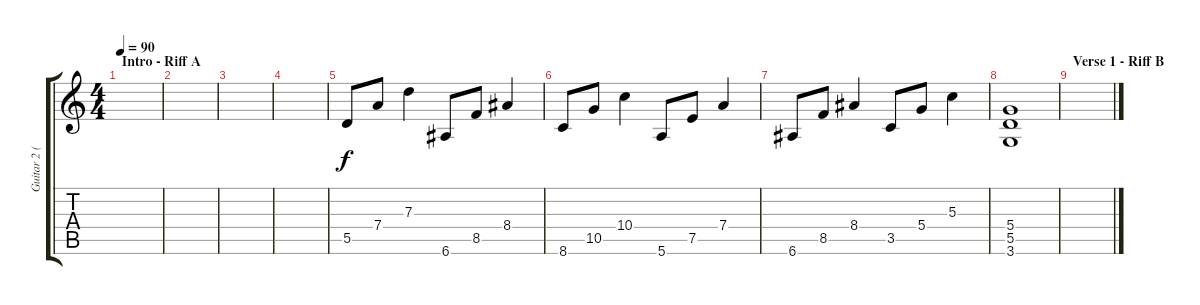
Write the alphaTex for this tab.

\track ("Guitar 2 (acoustic)" "Guitar 2 (") {instrument acousticguitarsteel}
\staff {score tabs}
\tuning (E4 B3 G3 D3 A2 E2) {hide}
\ts (4 4)
\section ("" "Intro - Riff A")
\tempo 90
\clef g2
\ks c
|
|
|
|
5.5.8 7.4.8 7.3.4 6.6.8 8.5.8 8.4.4 |
8.6.8 10.5.8 10.4.4 5.6.8 7.5.8 7.4.4 |
6.6.8 8.5.8 8.4.4 3.5.8 5.4.8 5.3.4 |
(5.4 5.5 3.6).1 |
\section ("" "Verse 1 - Riff B")
